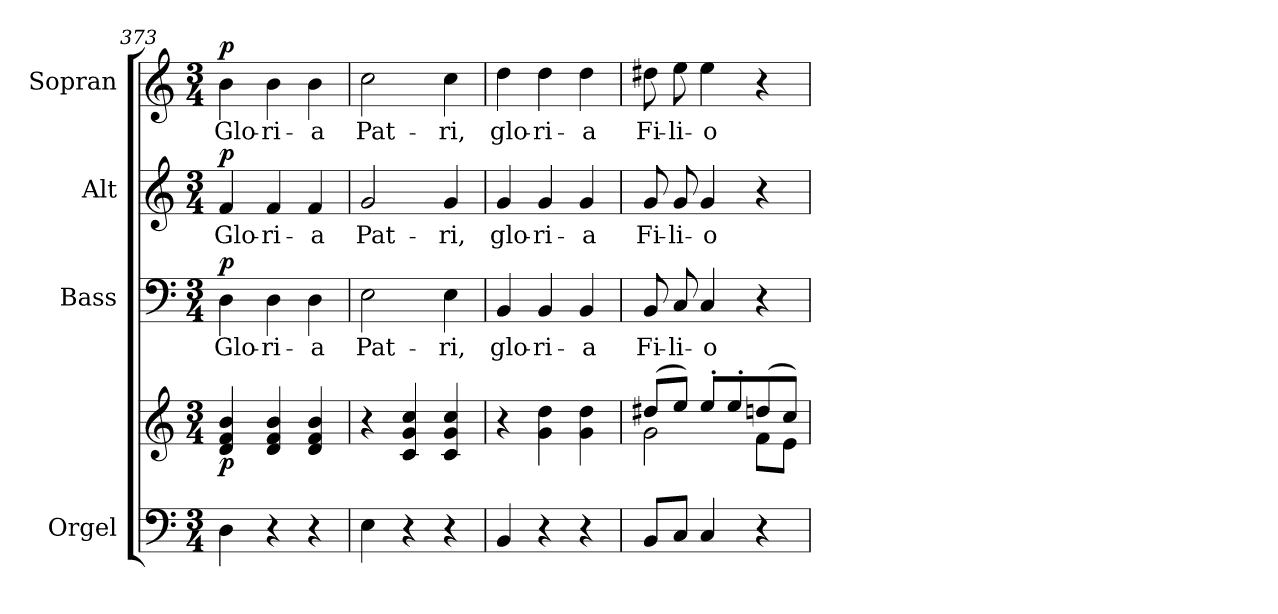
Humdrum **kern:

**kern	**kern	**dynam	**kern	**text	**dynam	**kern	**text	**dynam	**kern	**text	**dynam
*part4	*part4	*part4	*part3	*part3	*part3	*part2	*part2	*part2	*part1	*part1	*part1
*staff5	*staff4	*staff4/5	*staff3	*staff3	*staff3	*staff2	*staff2	*staff2	*staff1	*staff1	*staff1
*I"Orgel	*	*	*I"Bass	*	*	*I"Alt	*	*	*I"Sopran	*	*
*I'Org.	*	*	*I'B.	*	*	*I'A.	*	*	*I'S.	*	*
*clefF4	*clefG2	*	*clefF4	*	*	*clefG2	*	*	*clefG2	*	*
*k[]	*k[]	*	*k[]	*	*	*k[]	*	*	*k[]	*	*
*C:	*C:	*	*C:	*	*	*C:	*	*	*C:	*	*
*M3/4	*M3/4	*	*M3/4	*	*	*M3/4	*	*	*M3/4	*	*
=373	=373	=373	=373	=373	=373	=373	=373	=373	=373	=373	=373
!	!	!LO:DY:b	!	!LO:LY:b	!LO:DY:a	!	!LO:LY:b	!LO:DY:a	!	!LO:LY:b	!LO:DY:a
4D\	4d/ 4f/ 4b/	p	4D\	Glo-	p	4f/	Glo-	p	4b\	Glo-	p
!	!	!	!	!LO:LY:b	!	!	!LO:LY:b	!	!	!LO:LY:b	!
4r	4d/ 4f/ 4b/	.	4D\	-ri-	.	4f/	-ri-	.	4b\	-ri-	.
!	!	!	!	!LO:LY:b	!	!	!LO:LY:b	!	!	!LO:LY:b	!
4r	4d/ 4f/ 4b/	.	4D\	-a	.	4f/	-a	.	4b\	-a	.
=374	=374	=374	=374	=374	=374	=374	=374	=374	=374	=374	=374
!	!	!	!	!LO:LY:b	!	!	!LO:LY:b	!	!	!LO:LY:b	!
4E\	4r	.	2E\	Pat-	.	2g/	Pat-	.	2cc\	Pat-	.
4r	4c/ 4g/ 4cc/	.	.	.	.	.	.	.	.	.	.
!	!	!	!	!LO:LY:b	!	!	!LO:LY:b	!	!	!LO:LY:b	!
4r	4c/ 4g/ 4cc/	.	4E\	-ri,	.	4g/	-ri,	.	4cc\	-ri,	.
=375	=375	=375	=375	=375	=375	=375	=375	=375	=375	=375	=375
!	!	!	!	!LO:LY:b	!	!	!LO:LY:b	!	!	!LO:LY:b	!
4BB/	4r	.	4BB/	glo-	.	4g/	glo-	.	4dd\	glo-	.
!	!	!	!	!LO:LY:b	!	!	!LO:LY:b	!	!	!LO:LY:b	!
4r	4g\ 4dd\	.	4BB/	-ri-	.	4g/	-ri-	.	4dd\	-ri-	.
!	!	!	!	!LO:LY:b	!	!	!LO:LY:b	!	!	!LO:LY:b	!
4r	4g\ 4dd\	.	4BB/	-a	.	4g/	-a	.	4dd\	-a	.
=376	=376	=376	=376	=376	=376	=376	=376	=376	=376	=376	=376
*	*^	*	*	*	*	*	*	*	*	*	*
!	!	!	!	!	!LO:LY:b	!	!	!LO:LY:b	!	!	!LO:LY:b	!
8BB/L	(>8dd#X/L	2g\	.	8BB/	Fi-	.	8g/	Fi-	.	8dd#X\	Fi-	.
!	!	!	!	!	!LO:LY:b	!	!	!LO:LY:b	!	!	!LO:LY:b	!
8C/J	8ee/J)	.	.	8C/	-li-	.	8g/	-li-	.	8ee\	-li-	.
!	!	!	!	!	!LO:LY:b	!	!	!LO:LY:b	!	!	!LO:LY:b	!
4C/	8ee'</L	.	.	4C/	-o	.	4g/	-o	.	4ee\	-o	.
.	8ee'</	.	.	.	.	.	.	.	.	.	.	.
4r	(>8ddn/	8f\L	.	4r	.	.	4r	.	.	4r	.	.
.	8cc/J)	8e\J	.	.	.	.	.	.	.	.	.	.
*	*v	*v	*	*	*	*	*	*	*	*	*	*
=	=	=	=	=	=	=	=	=	=	=	=
*-	*-	*-	*-	*-	*-	*-	*-	*-	*-	*-	*-
